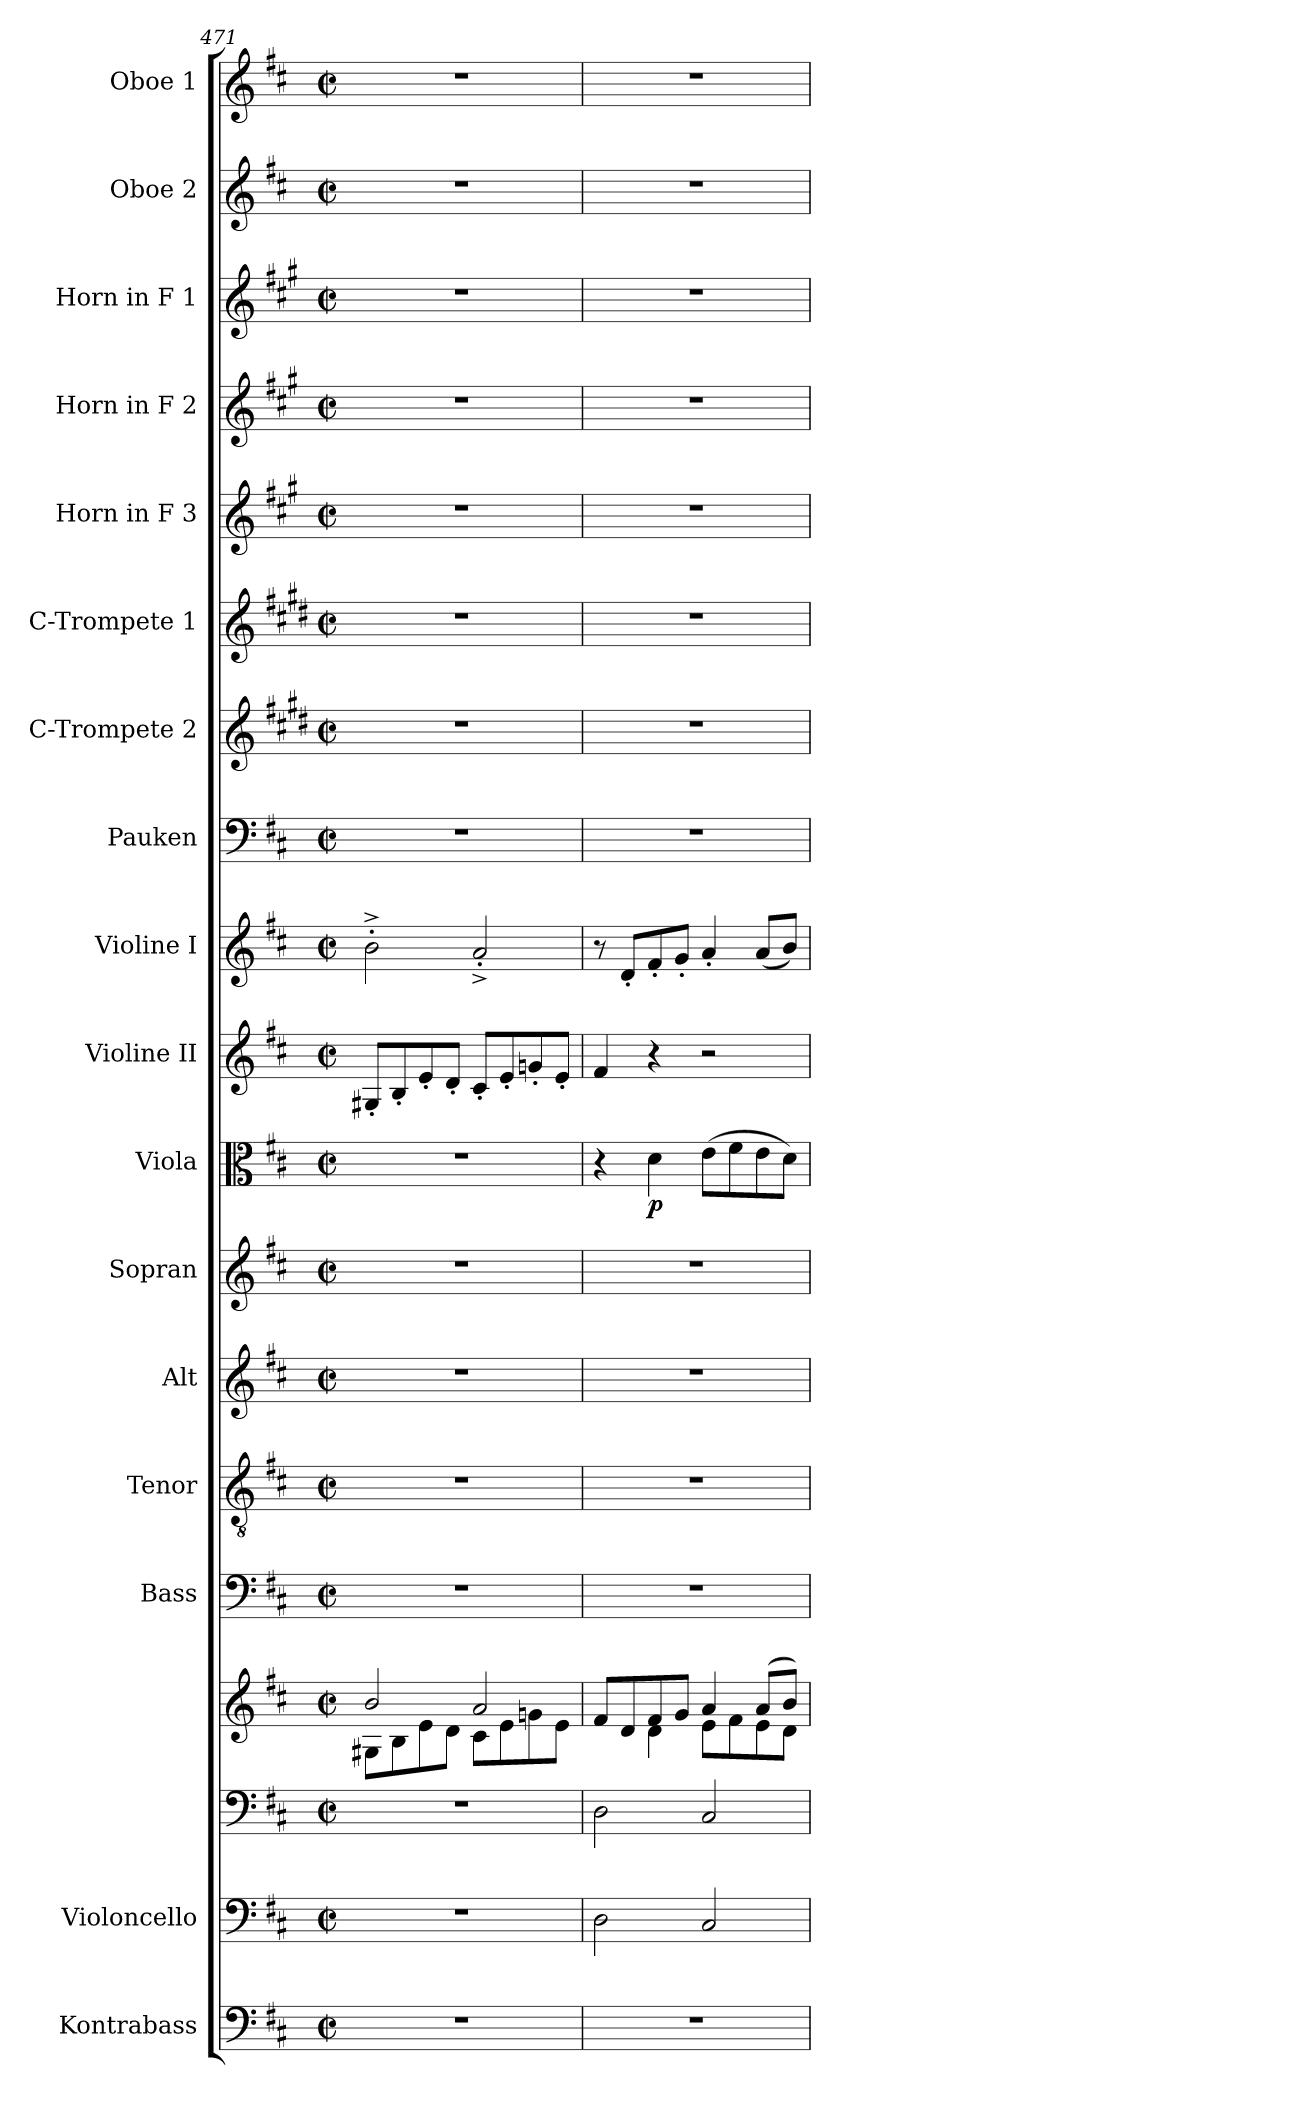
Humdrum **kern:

**kern	**kern	**kern	**kern	**kern	**kern	**kern	**kern	**kern	**dynam	**kern	**kern	**kern	**kern	**kern	**kern	**kern	**kern	**kern	**kern
*part18	*part17	*part16	*part16	*part15	*part14	*part13	*part12	*part11	*part11	*part10	*part9	*part8	*part7	*part6	*part5	*part4	*part3	*part2	*part1
*staff19	*staff18	*staff17	*staff16	*staff15	*staff14	*staff13	*staff12	*staff11	*staff11	*staff10	*staff9	*staff8	*staff7	*staff6	*staff5	*staff4	*staff3	*staff2	*staff1
*I"Kontrabass	*I"Violoncello	*	*	*I"Bass	*I"Tenor	*I"Alt	*I"Sopran	*I"Viola	*	*I"Violine II	*I"Violine I	*I"Pauken	*I"C-Trompete 2	*I"C-Trompete 1	*I"Horn in F 3	*I"Horn in F 2	*I"Horn in F 1	*I"Oboe 2	*I"Oboe 1
*I'Kb.	*I'Vc.	*	*	*I'B.	*I'T.	*I'A.	*I'S.	*I'Vla.	*	*I'Vl. II	*I'Vl. I	*I'Pk.	*I'C Trp. 2	*I'C Trp. 1	*	*	*	*I'Ob. 2	*I'Ob. 1
*clefF4	*clefF4	*clefF4	*clefG2	*clefF4	*clefGv2	*clefG2	*clefG2	*clefC3	*	*clefG2	*clefG2	*clefF4	*clefG2	*clefG2	*clefG2	*clefG2	*clefG2	*clefG2	*clefG2
*ITrd7c12	*	*	*	*	*	*	*	*	*	*	*	*	*ITrd1c2	*ITrd1c2	*ITrd4c7	*ITrd4c7	*ITrd4c7	*	*
*k[f#c#]	*k[f#c#]	*k[f#c#]	*k[f#c#]	*k[f#c#]	*k[f#c#]	*k[f#c#]	*k[f#c#]	*k[f#c#]	*	*k[f#c#]	*k[f#c#]	*k[f#c#]	*k[f#c#]	*k[f#c#]	*k[f#c#]	*k[f#c#]	*k[f#c#]	*k[f#c#]	*k[f#c#]
*D:	*D:	*D:	*D:	*D:	*D:	*D:	*D:	*D:	*	*D:	*D:	*D:	*D:	*D:	*D:	*D:	*D:	*D:	*D:
*M2/2	*M2/2	*M2/2	*M2/2	*M2/2	*M2/2	*M2/2	*M2/2	*M2/2	*	*M2/2	*M2/2	*M2/2	*M2/2	*M2/2	*M2/2	*M2/2	*M2/2	*M2/2	*M2/2
*met(c|)	*met(c|)	*met(c|)	*met(c|)	*met(c|)	*met(c|)	*met(c|)	*met(c|)	*met(c|)	*	*met(c|)	*met(c|)	*met(c|)	*met(c|)	*met(c|)	*met(c|)	*met(c|)	*met(c|)	*met(c|)	*met(c|)
=471	=471	=471	=471	=471	=471	=471	=471	=471	=471	=471	=471	=471	=471	=471	=471	=471	=471	=471	=471
*	*	*	*^	*	*	*	*	*	*	*	*	*	*	*	*	*	*	*	*
1r	1r	1r	2b/	8G#X\L	1r	1r	1r	1r	1r	.	8G#X'</L	2b'>^>\	1r	1r	1r	1r	1r	1r	1r	1r
.	.	.	.	8B\	.	.	.	.	.	.	8B'</	.	.	.	.	.	.	.	.	.
.	.	.	.	8e\	.	.	.	.	.	.	8e'</	.	.	.	.	.	.	.	.	.
.	.	.	.	8d\J	.	.	.	.	.	.	8d'</J	.	.	.	.	.	.	.	.	.
.	.	.	2a/	8c#\L	.	.	.	.	.	.	8c#'</L	2a'<^</	.	.	.	.	.	.	.	.
.	.	.	.	8e\	.	.	.	.	.	.	8e'</	.	.	.	.	.	.	.	.	.
.	.	.	.	8gn\	.	.	.	.	.	.	8gn'</	.	.	.	.	.	.	.	.	.
.	.	.	.	8e\J	.	.	.	.	.	.	8e'</J	.	.	.	.	.	.	.	.	.
=472	=472	=472	=472	=472	=472	=472	=472	=472	=472	=472	=472	=472	=472	=472	=472	=472	=472	=472	=472	=472
1r	2D\	2D\	8f#/L	4ryy	1r	1r	1r	1r	4r	.	4f#/	8r	1r	1r	1r	1r	1r	1r	1r	1r
.	.	.	8d/	.	.	.	.	.	.	.	.	8d'</L	.	.	.	.	.	.	.	.
!	!	!	!	!	!	!	!	!	!	!LO:DY:b	!	!	!	!	!	!	!	!	!	!
.	.	.	8f#/	4d\	.	.	.	.	4d\	p	4r	8f#'</	.	.	.	.	.	.	.	.
.	.	.	8g/J	.	.	.	.	.	.	.	.	8g'</J	.	.	.	.	.	.	.	.
.	2C#/	2C#/	4a/	8e\L	.	.	.	.	(>8e\L	.	2r	4a'</	.	.	.	.	.	.	.	.
.	.	.	.	8f#\	.	.	.	.	8f#\	.	.	.	.	.	.	.	.	.	.	.
.	.	.	(>8a/L	8e\	.	.	.	.	8e\	.	.	(<8a/L	.	.	.	.	.	.	.	.
.	.	.	8b/J)	8d\J	.	.	.	.	8d\J)	.	.	8b/J)	.	.	.	.	.	.	.	.
*	*	*	*v	*v	*	*	*	*	*	*	*	*	*	*	*	*	*	*	*	*
=	=	=	=	=	=	=	=	=	=	=	=	=	=	=	=	=	=	=	=
*-	*-	*-	*-	*-	*-	*-	*-	*-	*-	*-	*-	*-	*-	*-	*-	*-	*-	*-	*-
